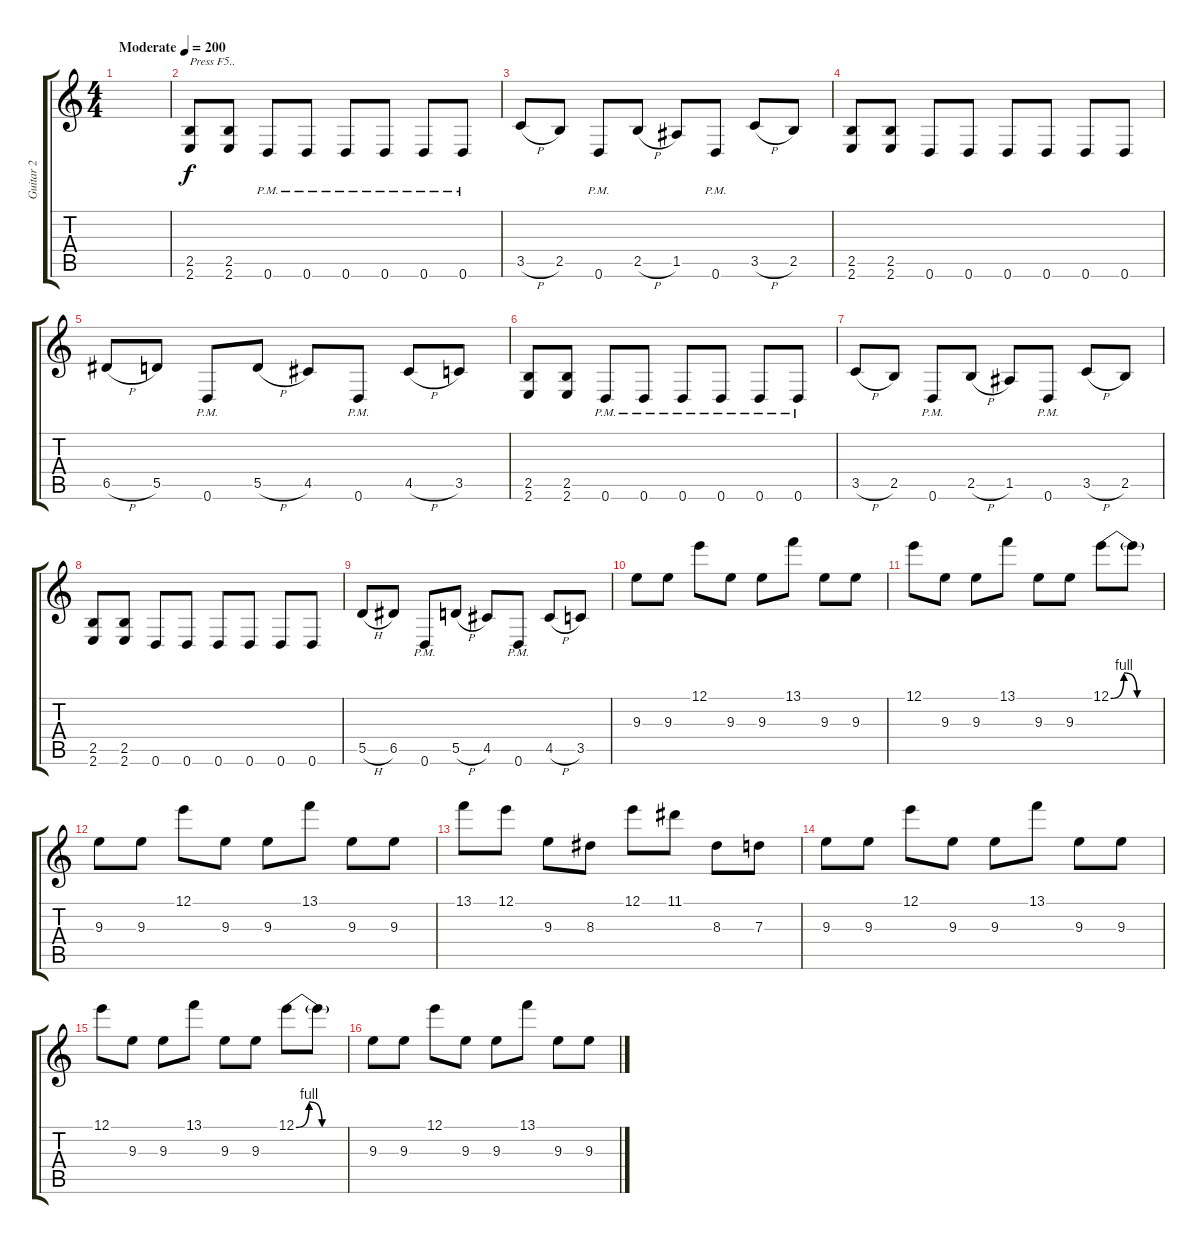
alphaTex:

\track ("Guitar 2" "Guitar 2") {instrument distortionguitar}
\staff {score tabs}
\tuning (E4 B3 G3 D3 A2 D2) {hide}
\ts (4 4)
\tempo (200 "Moderate")
\clef g2
\ks c
|
(2.5 2.6).8{txt "Press F5.."} (2.5 2.6).8 0.6{pm}.8 0.6{pm}.8 0.6{pm}.8 0.6{pm}.8 0.6{pm}.8 0.6{pm}.8 |
3.5{h}.8 2.5.8 0.6{pm}.8 2.5{h}.8 1.5.8 0.6{pm}.8 3.5{h}.8 2.5.8 |
(2.5 2.6).8 (2.5 2.6).8 0.6.8 0.6.8 0.6.8 0.6.8 0.6.8 0.6.8 |
6.5{h}.8 5.5.8 0.6{pm}.8 5.5{h}.8 4.5.8 0.6{pm}.8 4.5{h}.8 3.5.8 |
(2.5 2.6).8 (2.5 2.6).8 0.6{pm}.8 0.6{pm}.8 0.6{pm}.8 0.6{pm}.8 0.6{pm}.8 0.6{pm}.8 |
3.5{h}.8 2.5.8 0.6{pm}.8 2.5{h}.8 1.5.8 0.6{pm}.8 3.5{h}.8 2.5.8 |
(2.5 2.6).8 (2.5 2.6).8 0.6.8 0.6.8 0.6.8 0.6.8 0.6.8 0.6.8 |
5.5{h}.8 6.5.8 0.6{pm}.8 5.5{h}.8 4.5.8 0.6{pm}.8 4.5{h}.8 3.5.8 |
9.3.8{instrument overdrivenguitar} 9.3.8 12.1.8 9.3.8 9.3.8 13.1.8 9.3.8 9.3.8 |
12.1.8 9.3.8 9.3.8 13.1.8 9.3.8 9.3.8 12.1{be (custom 0 0 15 4 30 0 60 0)}.8 12.1{t}.8 |
9.3.8 9.3.8 12.1.8 9.3.8 9.3.8 13.1.8 9.3.8 9.3.8 |
13.1.8 12.1.8 9.3.8 8.3.8 12.1.8 11.1.8 8.3.8 7.3.8 |
9.3.8 9.3.8 12.1.8 9.3.8 9.3.8 13.1.8 9.3.8 9.3.8 |
12.1.8 9.3.8 9.3.8 13.1.8 9.3.8 9.3.8 12.1{be (custom 0 0 15 4 30 0 60 0)}.8 12.1{t}.8 |
9.3.8 9.3.8 12.1.8 9.3.8 9.3.8 13.1.8 9.3.8 9.3.8
